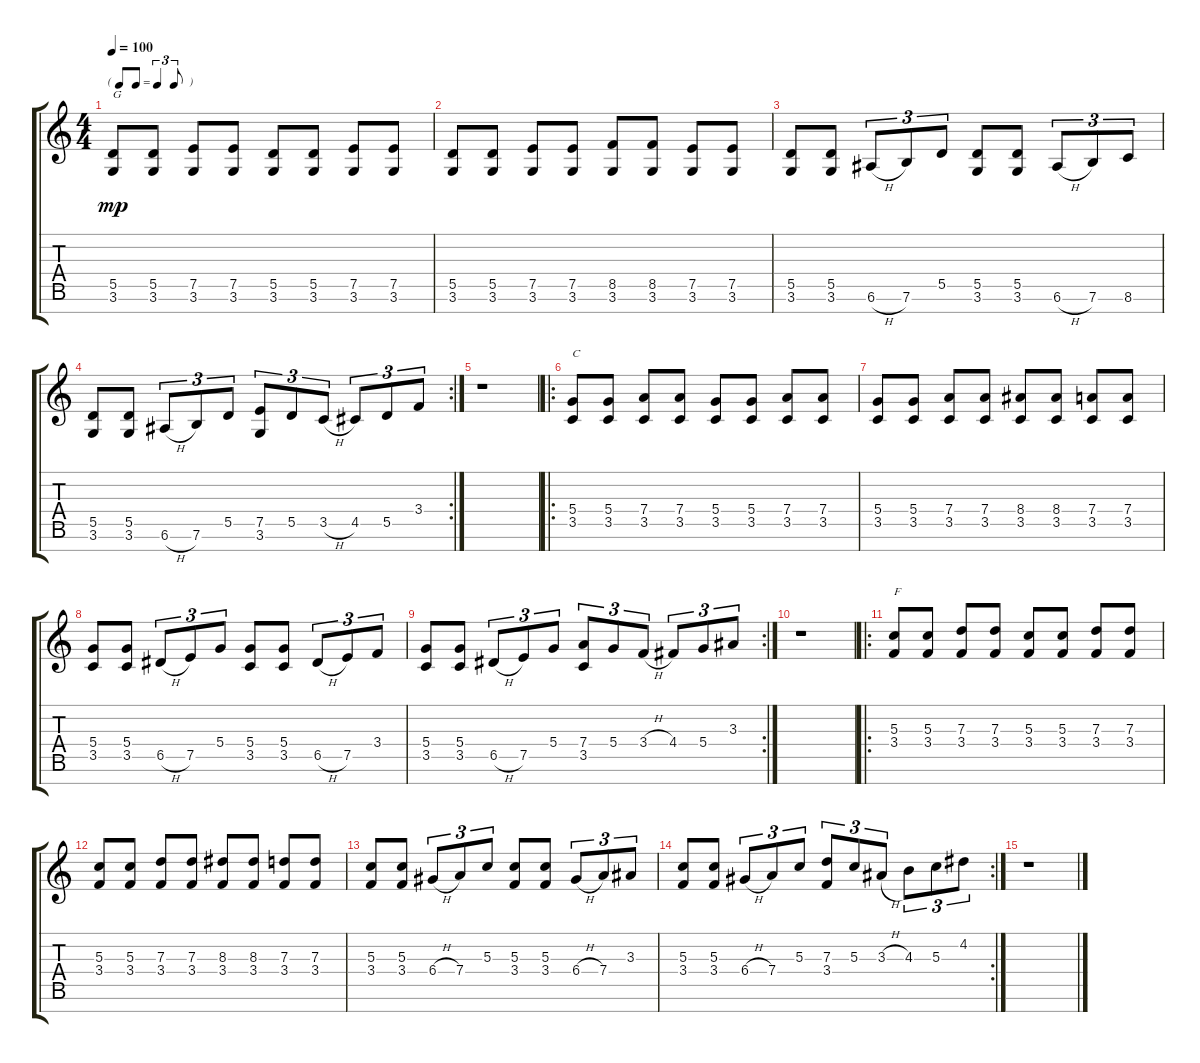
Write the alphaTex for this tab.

\track "" {instrument overdrivenguitar}
\staff {score tabs}
\tuning (E4 B3 G3 D3 A2 E2 B1) {hide}
\ts (4 4)
\tf triplet8th
\tempo 100
\clef g2
\ks c
(5.5 3.6).8{txt "G" dy mp instrument overdrivenguitar} (5.5 3.6).8 (7.5 3.6).8 (7.5 3.6).8 (5.5 3.6).8 (5.5 3.6).8 (7.5 3.6).8 (7.5 3.6).8 |
(5.5 3.6).8 (5.5 3.6).8 (7.5 3.6).8 (7.5 3.6).8 (8.5 3.6).8 (8.5 3.6).8 (7.5 3.6).8 (7.5 3.6).8 |
(5.5 3.6).8 (5.5 3.6).8 6.6{h}.8{tu (3 2)} 7.6.8{tu (3 2)} 5.5.8{tu (3 2)} (5.5 3.6).8 (5.5 3.6).8 6.6{h}.8{tu (3 2)} 7.6.8{tu (3 2)} 8.6.8{tu (3 2)} |
\rc 2
(5.5 3.6).8 (5.5 3.6).8 6.6{h}.8{tu (3 2)} 7.6.8{tu (3 2)} 5.5.8{tu (3 2)} (7.5 3.6).8{tu (3 2)} 5.5.8{tu (3 2)} 3.5{h}.8{tu (3 2)} 4.5.8{tu (3 2)} 5.5.8{tu (3 2)} 3.4.8{tu (3 2)} |
r.1 |
\ro
(5.4 3.5).8{txt "C"} (5.4 3.5).8 (7.4 3.5).8 (7.4 3.5).8 (5.4 3.5).8 (5.4 3.5).8 (7.4 3.5).8 (7.4 3.5).8 |
(5.4 3.5).8 (5.4 3.5).8 (7.4 3.5).8 (7.4 3.5).8 (8.4 3.5).8 (8.4 3.5).8 (7.4 3.5).8 (7.4 3.5).8 |
(5.4 3.5).8 (5.4 3.5).8 6.5{h}.8{tu (3 2)} 7.5.8{tu (3 2)} 5.4.8{tu (3 2)} (5.4 3.5).8 (5.4 3.5).8 6.5{h}.8{tu (3 2)} 7.5.8{tu (3 2)} 3.4.8{tu (3 2)} |
\rc 2
(5.4 3.5).8 (5.4 3.5).8 6.5{h}.8{tu (3 2)} 7.5.8{tu (3 2)} 5.4.8{tu (3 2)} (7.4 3.5).8{tu (3 2)} 5.4.8{tu (3 2)} 3.4{h}.8{tu (3 2)} 4.4.8{tu (3 2)} 5.4.8{tu (3 2)} 3.3.8{tu (3 2)} |
r.1 |
\ro
(5.3 3.4).8{txt "F"} (5.3 3.4).8 (7.3 3.4).8 (7.3 3.4).8 (5.3 3.4).8 (5.3 3.4).8 (7.3 3.4).8 (7.3 3.4).8 |
(5.3 3.4).8 (5.3 3.4).8 (7.3 3.4).8 (7.3 3.4).8 (8.3 3.4).8 (8.3 3.4).8 (7.3 3.4).8 (7.3 3.4).8 |
(5.3 3.4).8 (5.3 3.4).8 6.4{h}.8{tu (3 2)} 7.4.8{tu (3 2)} 5.3.8{tu (3 2)} (5.3 3.4).8 (5.3 3.4).8 6.4{h}.8{tu (3 2)} 7.4.8{tu (3 2)} 3.3.8{tu (3 2)} |
\rc 2
(5.3 3.4).8 (5.3 3.4).8 6.4{h}.8{tu (3 2)} 7.4.8{tu (3 2)} 5.3.8{tu (3 2)} (7.3 3.4).8{tu (3 2)} 5.3.8{tu (3 2)} 3.3{h}.8{tu (3 2)} 4.3.8{tu (3 2)} 5.3.8{tu (3 2)} 4.2.8{tu (3 2)} |
r.1
